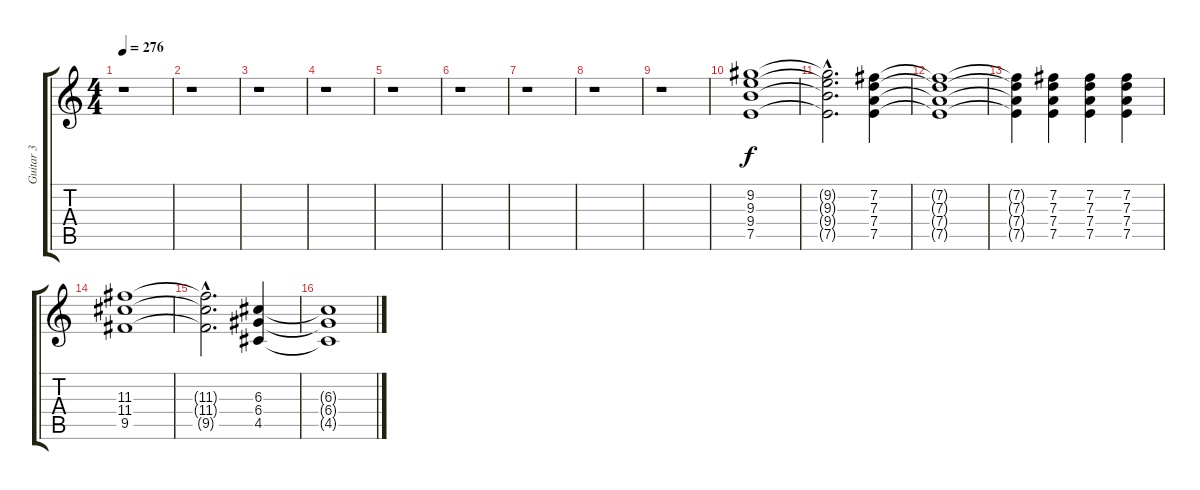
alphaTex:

\track ("Guitar 3" "Guitar 3") {instrument distortionguitar}
\staff {score tabs}
\tuning (E4 B3 G3 D3 A2 E2) {hide}
\ts (4 4)
\tempo 276
\clef g2
\ks c
r.1{dy f} |
r.1 |
r.1 |
r.1 |
r.1 |
r.1 |
r.1 |
r.1 |
r.1 |
(9.2 9.3 9.4 7.5).1 |
(9.2{hac t} 9.3{hac t} 9.4{hac t} 7.5{hac t}).2{d} (7.2 7.3 7.4 7.5).4 |
(7.2{t} 7.3{t} 7.4{t} 7.5{t}).1 |
(7.2{t} 7.3{t} 7.4{t} 7.5{t}).4 (7.2 7.3 7.4 7.5).4 (7.2 7.3 7.4 7.5).4 (7.2 7.3 7.4 7.5).4 |
(11.3 11.4 9.5).1 |
(11.3{hac t} 11.4{hac t} 9.5{hac t}).2{d} (6.3 6.4 4.5).4 |
(6.3{t} 6.4{t} 4.5{t}).1
